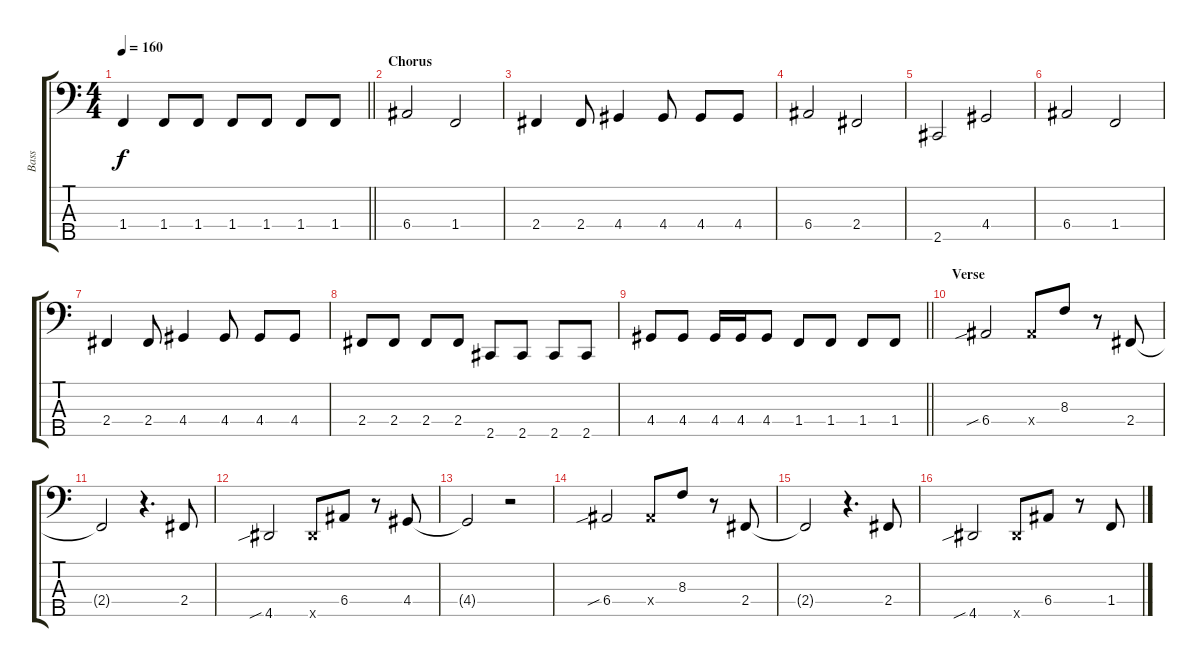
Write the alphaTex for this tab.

\track ("Bass" "Bass") {instrument electricbassfinger}
\staff {score tabs}
\tuning (G2 D2 A1 E1 B0) {hide}
\ts (4 4)
\tempo 160
\clef f4
\barLineRight lightlight
\ks c
1.4{t}.4{dy f} 1.4.8 1.4.8 1.4.8 1.4.8 1.4.8 1.4.8 |
\section ("" "Chorus ")
6.4.2 1.4.2 |
2.4.4 2.4.8 4.4.4 4.4.8 4.4.8 4.4.8 |
6.4.2 2.4.2 |
2.5.2 4.4.2 |
6.4.2 1.4.2 |
2.4.4 2.4.8 4.4.4 4.4.8 4.4.8 4.4.8 |
2.4.8 2.4.8 2.4.8 2.4.8 2.5.8 2.5.8 2.5.8 2.5.8 |
\barLineRight lightlight
4.4.8 4.4.8 4.4.16 4.4.16 4.4.8 1.4.8 1.4.8 1.4.8 1.4.8 |
\section ("" "Verse ")
6.4{sib}.2 6.4{x}.8 8.3.8 r.8 2.4.8 |
2.4{t}.2 r.4{d} 2.4.8 |
4.5{sib}.2 4.5{x}.8 6.4.8 r.8 4.4.8 |
4.4{t}.2 r.2 |
6.4{sib}.2 6.4{x}.8 8.3.8 r.8 2.4.8 |
2.4{t}.2 r.4{d} 2.4.8 |
4.5{sib}.2 4.5{x}.8 6.4.8 r.8 1.4.8
